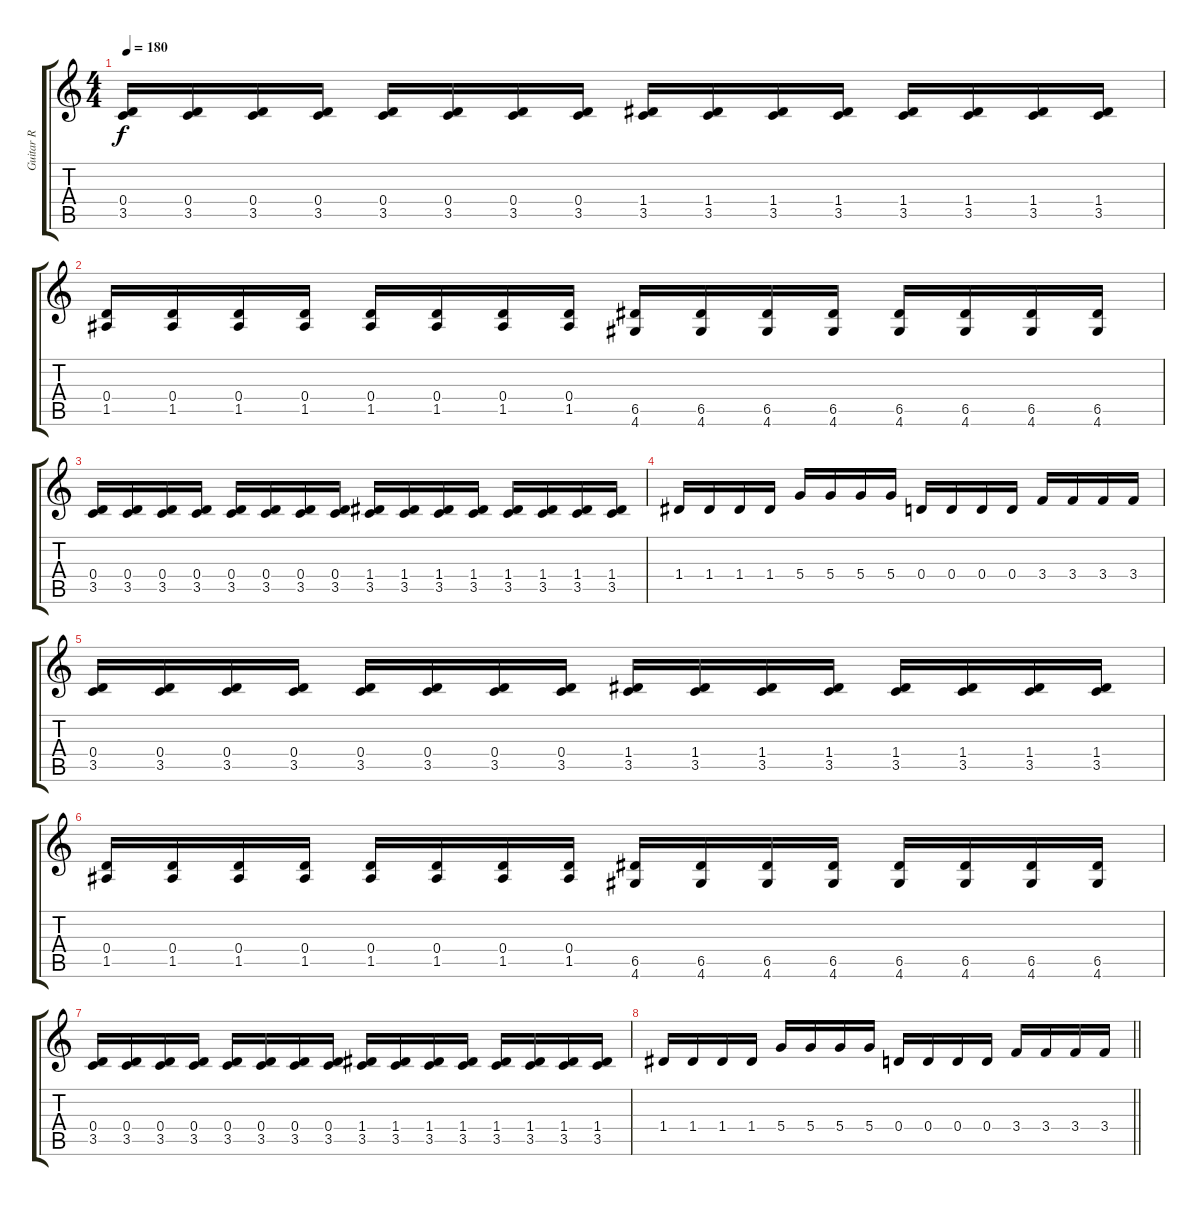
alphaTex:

\track ("Guitar R" "Guitar R") {instrument distortionguitar}
\staff {score tabs}
\tuning (E4 B3 G3 D3 A2 E2) {hide}
\ts (4 4)
\tempo 180
\clef g2
\ks c
(0.4 3.5).16{dy f} (0.4 3.5).16 (0.4 3.5).16 (0.4 3.5).16 (0.4 3.5).16 (0.4 3.5).16 (0.4 3.5).16 (0.4 3.5).16 (1.4 3.5).16 (1.4 3.5).16 (1.4 3.5).16 (1.4 3.5).16 (1.4 3.5).16 (1.4 3.5).16 (1.4 3.5).16 (1.4 3.5).16 |
(0.4 1.5).16 (0.4 1.5).16 (0.4 1.5).16 (0.4 1.5).16 (0.4 1.5).16 (0.4 1.5).16 (0.4 1.5).16 (0.4 1.5).16 (6.5 4.6).16 (6.5 4.6).16 (6.5 4.6).16 (6.5 4.6).16 (6.5 4.6).16 (6.5 4.6).16 (6.5 4.6).16 (6.5 4.6).16 |
(0.4 3.5).16 (0.4 3.5).16 (0.4 3.5).16 (0.4 3.5).16 (0.4 3.5).16 (0.4 3.5).16 (0.4 3.5).16 (0.4 3.5).16 (1.4 3.5).16 (1.4 3.5).16 (1.4 3.5).16 (1.4 3.5).16 (1.4 3.5).16 (1.4 3.5).16 (1.4 3.5).16 (1.4 3.5).16 |
1.4.16 1.4.16 1.4.16 1.4.16 5.4.16 5.4.16 5.4.16 5.4.16 0.4.16 0.4.16 0.4.16 0.4.16 3.4.16 3.4.16 3.4.16 3.4.16 |
(0.4 3.5).16 (0.4 3.5).16 (0.4 3.5).16 (0.4 3.5).16 (0.4 3.5).16 (0.4 3.5).16 (0.4 3.5).16 (0.4 3.5).16 (1.4 3.5).16 (1.4 3.5).16 (1.4 3.5).16 (1.4 3.5).16 (1.4 3.5).16 (1.4 3.5).16 (1.4 3.5).16 (1.4 3.5).16 |
(0.4 1.5).16 (0.4 1.5).16 (0.4 1.5).16 (0.4 1.5).16 (0.4 1.5).16 (0.4 1.5).16 (0.4 1.5).16 (0.4 1.5).16 (6.5 4.6).16 (6.5 4.6).16 (6.5 4.6).16 (6.5 4.6).16 (6.5 4.6).16 (6.5 4.6).16 (6.5 4.6).16 (6.5 4.6).16 |
(0.4 3.5).16 (0.4 3.5).16 (0.4 3.5).16 (0.4 3.5).16 (0.4 3.5).16 (0.4 3.5).16 (0.4 3.5).16 (0.4 3.5).16 (1.4 3.5).16 (1.4 3.5).16 (1.4 3.5).16 (1.4 3.5).16 (1.4 3.5).16 (1.4 3.5).16 (1.4 3.5).16 (1.4 3.5).16 |
\barLineRight lightlight
1.4.16 1.4.16 1.4.16 1.4.16 5.4.16 5.4.16 5.4.16 5.4.16 0.4.16 0.4.16 0.4.16 0.4.16 3.4.16 3.4.16 3.4.16 3.4.16
